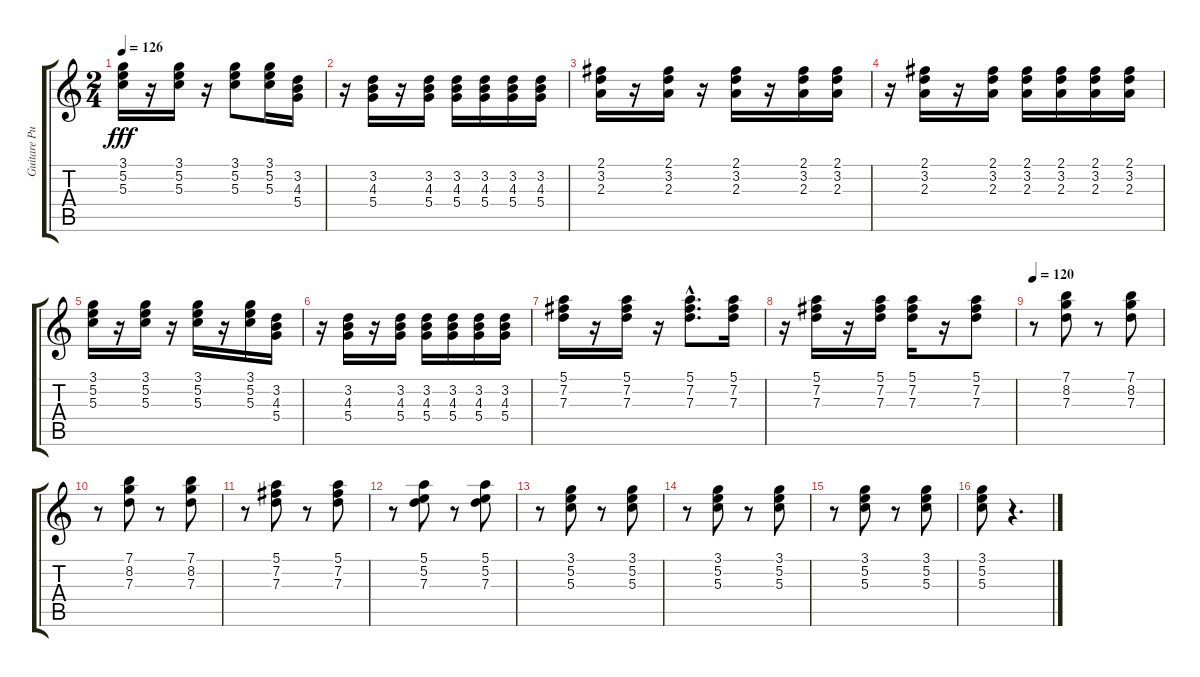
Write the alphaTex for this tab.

\track ("Guitare Pulpul" "Guitare Pu") {instrument electricguitarclean}
\staff {score tabs}
\tuning (E4 B3 G3 D3 A2 E2) {hide}
\ts (2 4)
\tempo 126
\clef g2
\ks c
(3.1 5.2 5.3).16{dy fff} r.16 (3.1 5.2 5.3).16 r.16 (3.1 5.2 5.3).8 (3.1 5.2 5.3).16 (3.2 4.3 5.4).16 |
r.16 (3.2 4.3 5.4).16 r.16 (3.2 4.3 5.4).16 (3.2 4.3 5.4).16 (3.2 4.3 5.4).16 (3.2 4.3 5.4).16 (3.2 4.3 5.4).16 |
(2.1 3.2 2.3).16 r.16 (2.1 3.2 2.3).16 r.16 (2.1 3.2 2.3).16 r.16 (2.1 3.2 2.3).16 (2.1 3.2 2.3).16 |
r.16 (2.1 3.2 2.3).16 r.16 (2.1 3.2 2.3).16 (2.1 3.2 2.3).16 (2.1 3.2 2.3).16 (2.1 3.2 2.3).16 (2.1 3.2 2.3).16 |
(3.1 5.2 5.3).16 r.16 (3.1 5.2 5.3).16 r.16 (3.1 5.2 5.3).16 r.16 (3.1 5.2 5.3).16 (3.2 4.3 5.4).16 |
r.16 (3.2 4.3 5.4).16 r.16 (3.2 4.3 5.4).16 (3.2 4.3 5.4).16 (3.2 4.3 5.4).16 (3.2 4.3 5.4).16 (3.2 4.3 5.4).16 |
(5.1 7.2 7.3).16 r.16 (5.1 7.2 7.3).16 r.16 (5.1{hac} 7.2{hac} 7.3{hac}).8{d} (5.1 7.2 7.3).16 |
r.16 (5.1 7.2 7.3).16 r.16 (5.1 7.2 7.3).16 (5.1 7.2 7.3).16 r.16 (5.1 7.2 7.3).8 |
\tempo 120
r.8 (7.1 8.2 7.3).8 r.8 (7.1 8.2 7.3).8 |
r.8 (7.1 8.2 7.3).8 r.8 (7.1 8.2 7.3).8 |
r.8 (5.1 7.2 7.3).8 r.8 (5.1 7.2 7.3).8 |
r.8 (5.1 5.2 7.3).8 r.8 (5.1 5.2 7.3).8 |
r.8 (3.1 5.2 5.3).8 r.8 (3.1 5.2 5.3).8 |
r.8 (3.1 5.2 5.3).8 r.8 (3.1 5.2 5.3).8 |
r.8 (3.1 5.2 5.3).8 r.8 (3.1 5.2 5.3).8 |
(3.1 5.2 5.3).8 r.4{d}
